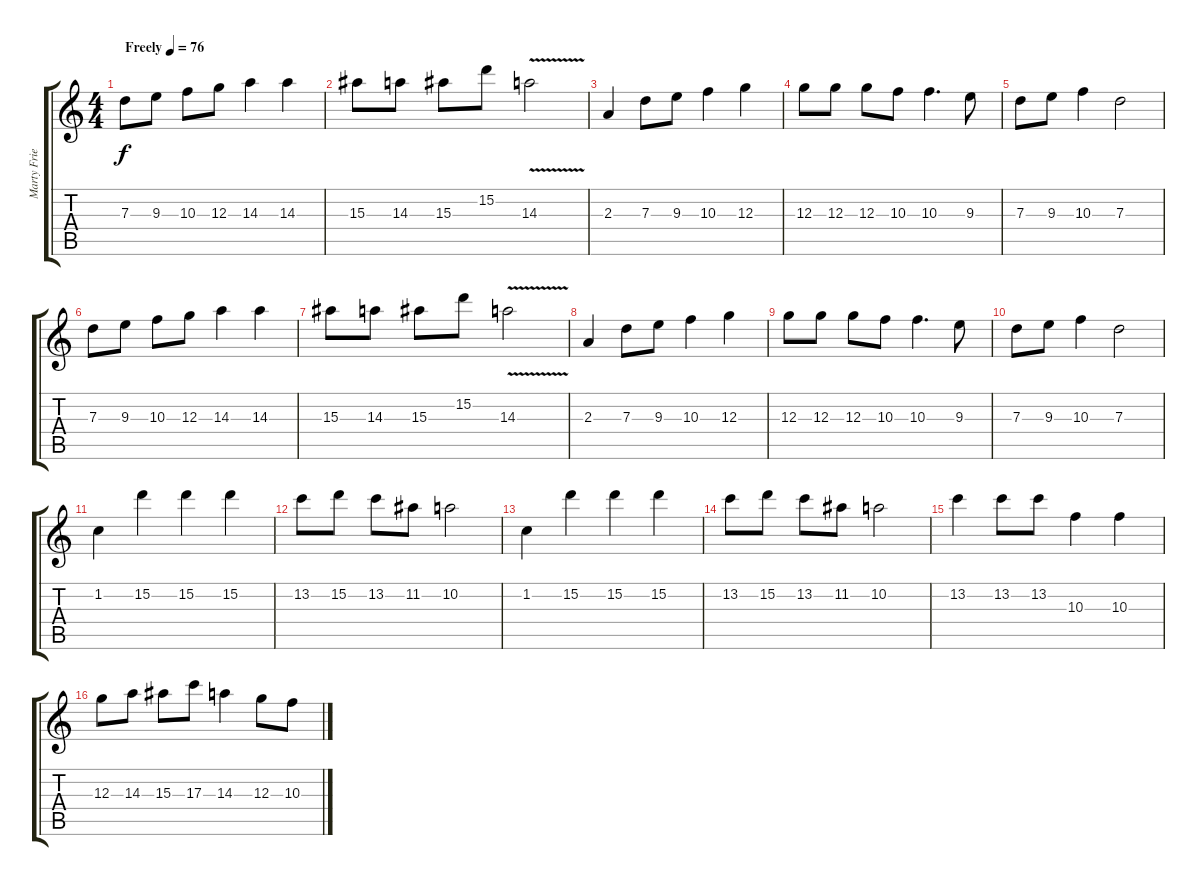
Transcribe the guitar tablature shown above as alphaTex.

\track ("Marty Friedman" "Marty Frie") {instrument distortionguitar}
\staff {score tabs}
\tuning (E4 B3 G3 D3 A2 E2) {hide}
\ts (4 4)
\tempo (76 "Freely")
\clef g2
\ks c
7.3.8{dy f instrument distortionguitar} 9.3.8 10.3.8 12.3.8 14.3.4 14.3.4 |
15.3.8 14.3.8 15.3.8 15.2.8 14.3{v}.2 |
2.3.4 7.3.8 9.3.8 10.3.4 12.3.4 |
12.3.8 12.3.8 12.3.8 10.3.8 10.3.4{d} 9.3.8 |
7.3.8 9.3.8 10.3.4 7.3.2 |
7.3.8 9.3.8 10.3.8 12.3.8 14.3.4 14.3.4 |
15.3.8 14.3.8 15.3.8 15.2.8 14.3{v}.2 |
2.3.4 7.3.8 9.3.8 10.3.4 12.3.4 |
12.3.8 12.3.8 12.3.8 10.3.8 10.3.4{d} 9.3.8 |
7.3.8 9.3.8 10.3.4 7.3.2 |
1.2.4 15.2.4 15.2.4 15.2.4 |
13.2.8 15.2.8 13.2.8 11.2.8 10.2.2 |
1.2.4 15.2.4 15.2.4 15.2.4 |
13.2.8 15.2.8 13.2.8 11.2.8 10.2.2 |
13.2.4 13.2.8 13.2.8 10.3.4 10.3.4 |
12.3.8 14.3.8 15.3.8 17.3.8 14.3.4 12.3.8 10.3.8
